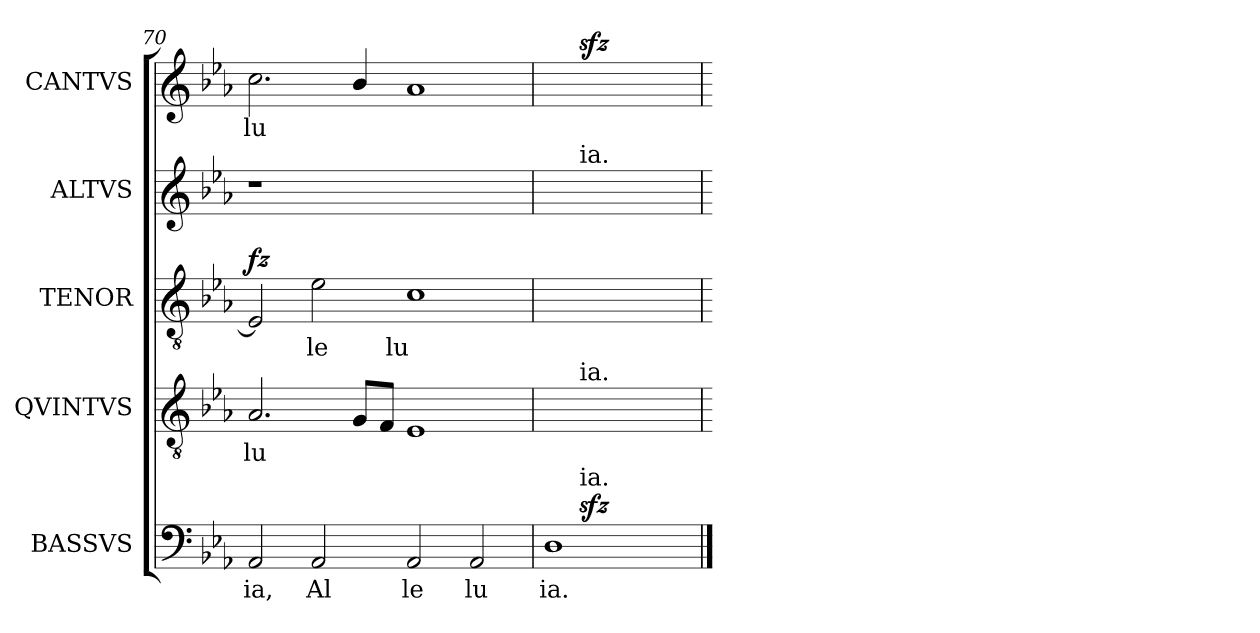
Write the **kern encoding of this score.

**kern	**text	**dynam	**kern	**text	**kern	**text	**dynam	**kern	**kern	**text	**dynam
*part5	*part5	*part5	*part4	*part4	*part3	*part3	*part3	*part2	*part1	*part1	*part1
*staff5	*staff5	*staff5	*staff4	*staff4	*staff3	*staff3	*staff3	*staff2	*staff1	*staff1	*staff1
*I"BASSVS	*	*	*I"QVINTVS	*	*I"TENOR	*	*	*I"ALTVS	*I"CANTVS	*	*
*clefF4	*	*	*clefGv2	*	*clefGv2	*	*	*clefG2	*clefG2	*	*
*k[b-e-a-]	*	*	*k[b-e-a-]	*	*k[b-e-a-]	*	*	*k[b-e-a-]	*k[b-e-a-]	*	*
*E-:	*	*	*E-:	*	*E-:	*	*	*E-:	*E-:	*	*
=70	=70	=70	=70	=70	=70	=70	=70	=70	=70	=70	=70
!	!LO:LY:b:cj	!	!	!LO:LY:b:cj	!	!LO:LY:b:cj	!LO:DY:a	!	!	!LO:LY:b:cj	!
2AA-/	ia,	.	2.A-/	lu	2E-/]	.	fz	1r	2.cc\	-lu-	.
!	!LO:LY:b:cj	!	!	!	!	!LO:LY:b:cj	!	!	!	!	!
2AA-/	Al	.	.	.	2e-\	le	.	.	.	.	.
!	!	!	!	!LO:LY:b:cj	!	!	!	!	!	!LO:LY:b:cj	!
.	.	.	8G/L	.	.	.	.	.	4b-/	--	.
!	!	!	!	!LO:LY:b:cj	!	!	!	!	!	!	!
.	.	.	8F/J	.	.	.	.	.	.	.	.
!	!LO:LY:b:cj	!	!	!LO:LY:b:cj	!	!LO:LY:b:cj	!	!	!	!LO:LY:b:cj	!
2AA-/	le	.	1E-	.	1c	lu	.	1ryy	1a-	--	.
!	!LO:LY:b:cj	!	!	!	!	!	!	!	!	!	!
2AA-/	lu	.	.	.	.	.	.	.	.	.	.
=71	=71	=71	=71	=71	=71	=71	=71	=71	=71	=71	=71
!	!LO:LY:b:cj	!	!	!	!	!	!	!	!	!	!
*^	*	*	*	*	*	*	*	*	*	*	*
1D	8.ryy	ia.	.	8.ryy	.	8.ryy	.	.	8.ryy	8.ryy	.	.
!	!	!	!	!	!	!	!	!	!LO:TX:a:t=ia.	!	!	!
!	!	!	!	!LO:TX:a:t=ia.	!	!	!	!	!	!	!	!
!	!LO:TX:a:t=ia.	!	!	!	!	!	!	!	!	!	!	!
!	!	!	!LO:DY:a	!	!	!	!	!LO:DY:a	!	!	!	!
!	!	!	!	!	!	!	!	!LO:DY:n=1:b	!	!	!	!LO:DY:b
.	2ryy	.	sfz	2ryy	.	2ryy	.	fz sfz	2ryy	2ryy	.	sfz
.	4ryy	.	.	4ryy	.	4ryy	.	.	4ryy	4ryy	.	.
.	16ryy	.	.	16ryy	.	16ryy	.	.	16ryy	16ryy	.	.
*v	*v	*	*	*	*	*	*	*	*	*	*	*
==	=	=	=	=	=	=	=	=	=	=	=
*-	*-	*-	*-	*-	*-	*-	*-	*-	*-	*-	*-
